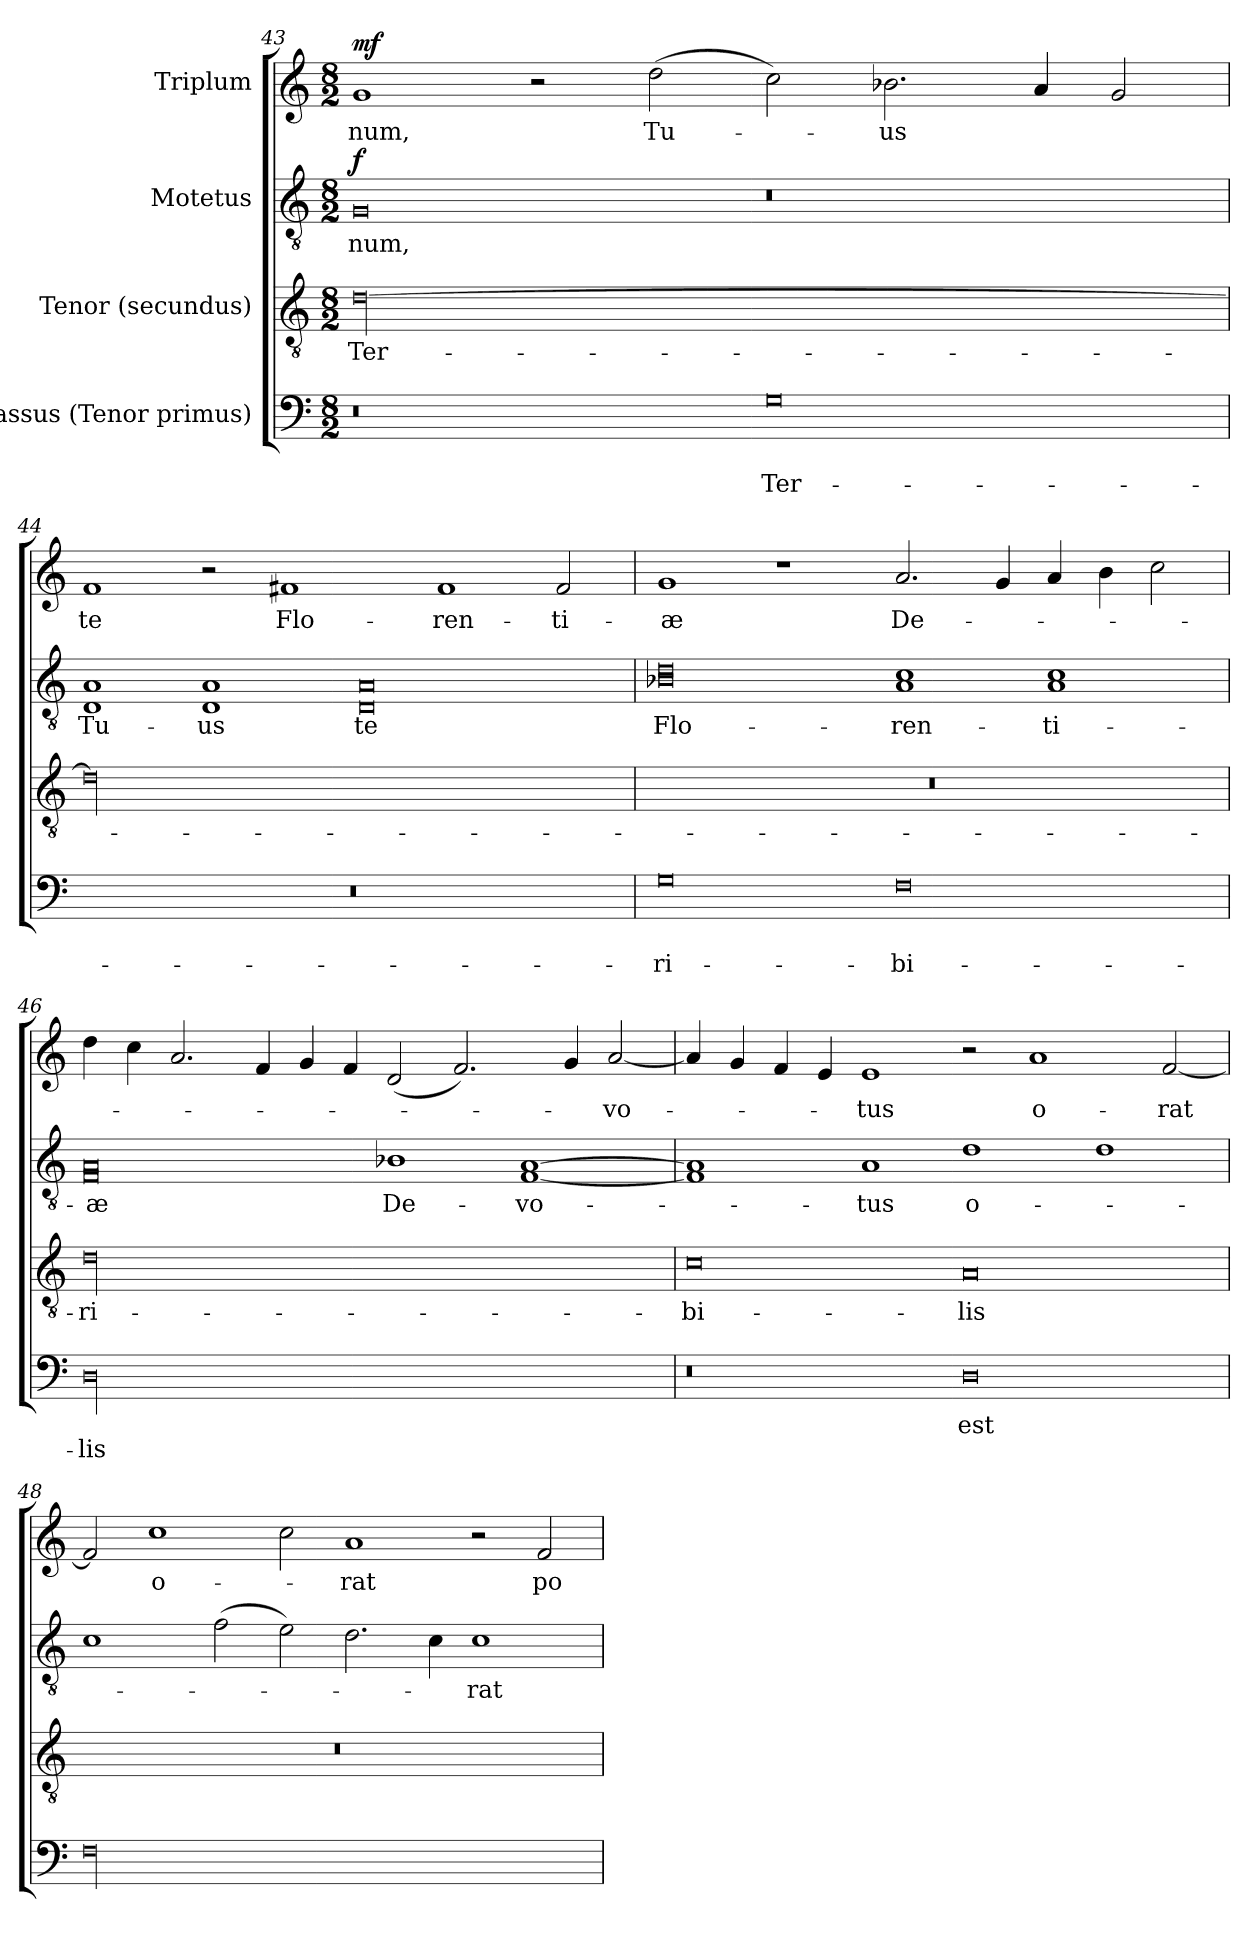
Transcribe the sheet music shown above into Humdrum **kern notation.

**kern	**text	**text	**kern	**text	**kern	**text	**dynam	**kern	**text	**dynam
*part4	*part4	*part4	*part3	*part3	*part2	*part2	*part2	*part1	*part1	*part1
*staff4	*staff4	*staff4	*staff3	*staff3	*staff2	*staff2	*staff2	*staff1	*staff1	*staff1
*I"Bassus (Tenor primus)	*	*	*I"Tenor (secundus)	*	*I"Motetus	*	*	*I"Triplum	*	*
!!LO:LB:g=z
*clefF4	*	*	*clefGv2	*	*clefGv2	*	*	*clefG2	*	*
*k[]	*	*	*k[]	*	*k[]	*	*	*k[]	*	*
*M8/2	*	*	*M8/2	*	*M8/2	*	*	*M8/2	*	*
*MM324	*	*	*MM324	*	*MM324	*	*	*MM324	*	*
=43	=43	=43	=43	=43	=43	=43	=43	=43	=43	=43
!	!	!	!	!LO:LY:b	!	!LO:LY:b	!LO:DY:b	!	!LO:LY:b	!LO:DY:b
0r	.	.	[00d\	Ter-	0G	-num,	f	1g	-num,	mf
.	.	.	.	.	.	.	.	2r	.	.
!	!	!	!	!	!	!	!	!	!LO:LY:b	!
.	.	.	.	.	.	.	.	(2dd\	Tu-	.
!	!	!LO:LY:b	!	!	!	!	!	!	!	!
0G	.	Ter-	.	.	0r	.	.	2cc\)	.	.
!	!	!	!	!	!	!	!	!	!LO:LY:b	!
.	.	.	.	.	.	.	.	2.b-X\	-us	.
.	.	.	.	.	.	.	.	4a/	.	.
.	.	.	.	.	.	.	.	2g/	.	.
=44	=44	=44	=44	=44	=44	=44	=44	=44	=44	=44
!	!	!	!	!	!	!LO:LY:b	!	!	!LO:LY:b	!
00r	.	.	00d\]	.	1D 1A	Tu-	.	1f	te	.
!	!	!	!	!	!	!LO:LY:b	!	!	!	!
.	.	.	.	.	1D 1A	-us	.	2r	.	.
!	!	!	!	!	!	!	!	!	!LO:LY:b	!
.	.	.	.	.	.	.	.	1f#X	Flo-	.
!	!	!	!	!	!	!LO:LY:b	!	!	!	!
.	.	.	.	.	0D 0A	te	.	.	.	.
!	!	!	!	!	!	!	!	!	!LO:LY:b	!
.	.	.	.	.	.	.	.	1f#	-ren-	.
!	!	!	!	!	!	!	!	!	!LO:LY:b	!
.	.	.	.	.	.	.	.	2f#/	-ti-	.
=45	=45	=45	=45	=45	=45	=45	=45	=45	=45	=45
!	!	!LO:LY:b	!	!	!	!LO:LY:b	!	!	!LO:LY:b	!
0G	.	-ri-	00r	.	0B-X 0d	Flo-	.	1g	-æ	.
.	.	.	.	.	.	.	.	1r	.	.
*	*	*	*	*	*	*	*	*MM312	*	*
!	!	!LO:LY:b	!	!	!	!LO:LY:b	!	!	!LO:LY:b	!
0F	.	-bi-	.	.	1A 1c	-ren-	.	2.a/	De-	.
.	.	.	.	.	.	.	.	4g/	.	.
!	!	!	!	!	!	!LO:LY:b	!	!	!	!
.	.	.	.	.	1A 1c	-ti-	.	4a/	.	.
.	.	.	.	.	.	.	.	4b\	.	.
.	.	.	.	.	.	.	.	2cc\	.	.
=46	=46	=46	=46	=46	=46	=46	=46	=46	=46	=46
!	!	!LO:LY:b	!	!LO:LY:b	!	!LO:LY:b	!	!	!	!
00D\	.	-lis	00d\	-ri-	0F 0A	-æ	.	4dd\	.	.
.	.	.	.	.	.	.	.	4cc\	.	.
.	.	.	.	.	.	.	.	2.a/	.	.
.	.	.	.	.	.	.	.	4f/	.	.
.	.	.	.	.	.	.	.	4g/	.	.
.	.	.	.	.	.	.	.	4f/	.	.
!	!	!	!	!	!	!LO:LY:b	!	!	!	!
.	.	.	.	.	1B-X	De-	.	(2d/	.	.
.	.	.	.	.	.	.	.	2.f/)	.	.
!	!	!	!	!	!	!LO:LY:b	!	!	!	!
.	.	.	.	.	[1F [1A	-vo-	.	.	.	.
.	.	.	.	.	.	.	.	4g/	.	.
!	!	!	!	!	!	!	!	!	!LO:LY:b	!
.	.	.	.	.	.	.	.	[2a/	-vo-	.
=47	=47	=47	=47	=47	=47	=47	=47	=47	=47	=47
!	!	!	!	!LO:LY:b	!	!	!	!	!	!
0r	.	.	0c	-bi-	1F] 1A]	.	.	4a/]	.	.
.	.	.	.	.	.	.	.	4g/	.	.
.	.	.	.	.	.	.	.	4f/	.	.
.	.	.	.	.	.	.	.	4e/	.	.
!	!	!	!	!	!	!LO:LY:b	!	!	!LO:LY:b	!
.	.	.	.	.	1A	-tus	.	1e	-tus	.
!	!LO:LY:b	!	!	!LO:LY:b	!	!LO:LY:b	!	!	!	!
0D	est	.	0A	-lis	1d	o-	.	2r	.	.
!	!	!	!	!	!	!	!	!	!LO:LY:b	!
.	.	.	.	.	.	.	.	1a	o-	.
.	.	.	.	.	1d	.	.	.	.	.
!	!	!	!	!	!	!	!	!	!LO:LY:b	!
.	.	.	.	.	.	.	.	[2f/	-rat	.
!!LO:PB:g=z
=48	=48	=48	=48	=48	=48	=48	=48	=48	=48	=48
00F\	.	.	00r	.	1c	.	.	2f/]	.	.
!	!	!	!	!	!	!	!	!	!LO:LY:b	!
.	.	.	.	.	.	.	.	1cc	o-	.
.	.	.	.	.	(2f\	.	.	.	.	.
.	.	.	.	.	2e\)	.	.	2cc\	.	.
!	!	!	!	!	!	!	!	!	!LO:LY:b	!
.	.	.	.	.	2.d\	.	.	1a	-rat	.
.	.	.	.	.	4c\	.	.	.	.	.
!	!	!	!	!	!	!LO:LY:b	!	!	!	!
.	.	.	.	.	1c	-rat	.	2r	.	.
!	!	!	!	!	!	!	!	!	!LO:LY:b	!
.	.	.	.	.	.	.	.	2f/	po-	.
=	=	=	=	=	=	=	=	=	=	=
*-	*-	*-	*-	*-	*-	*-	*-	*-	*-	*-
